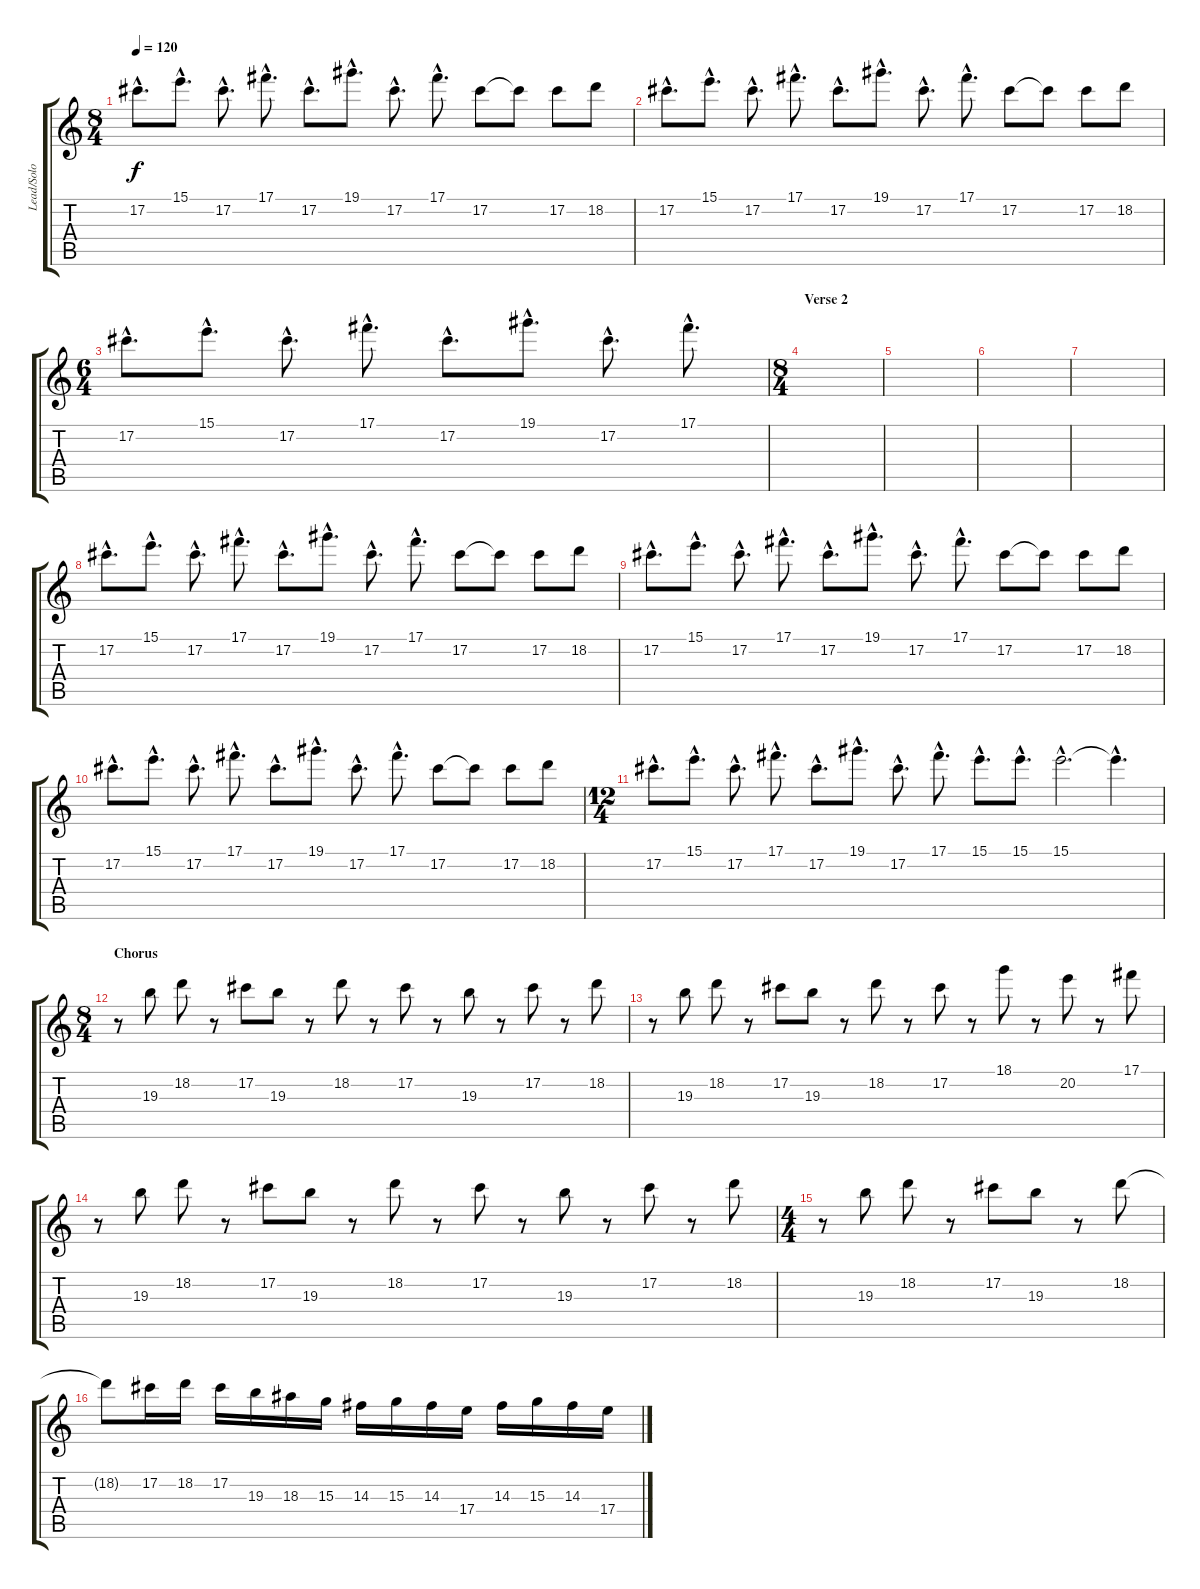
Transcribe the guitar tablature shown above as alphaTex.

\track ("Lead/Solo" "Lead/Solo") {instrument overdrivenguitar}
\staff {score tabs}
\tuning (Db4 Ab3 E3 B2 Gb2 B1) {hide}
\ts (8 4)
\tempo 120
\clef g2
\ks c
17.2{hac}.8{d dy f} 15.1{hac}.8{d} 17.2{hac}.8{d} 17.1{hac}.8{d} 17.2{hac}.8{d} 19.1{hac}.8{d} 17.2{hac}.8{d} 17.1{hac}.8{d} 17.2.8 17.2{t}.8 17.2.8 18.2.8 |
17.2{hac}.8{d} 15.1{hac}.8{d} 17.2{hac}.8{d} 17.1{hac}.8{d} 17.2{hac}.8{d} 19.1{hac}.8{d} 17.2{hac}.8{d} 17.1{hac}.8{d} 17.2.8 17.2{t}.8 17.2.8 18.2.8 |
\ts (6 4)
17.2{hac}.8{d} 15.1{hac}.8{d} 17.2{hac}.8{d} 17.1{hac}.8{d} 17.2{hac}.8{d} 19.1{hac}.8{d} 17.2{hac}.8{d} 17.1{hac}.8{d} |
\ts (8 4)
\section ("" "Verse 2")
|
|
|
|
17.2{hac}.8{d} 15.1{hac}.8{d} 17.2{hac}.8{d} 17.1{hac}.8{d} 17.2{hac}.8{d} 19.1{hac}.8{d} 17.2{hac}.8{d} 17.1{hac}.8{d} 17.2.8 17.2{t}.8 17.2.8 18.2.8 |
17.2{hac}.8{d} 15.1{hac}.8{d} 17.2{hac}.8{d} 17.1{hac}.8{d} 17.2{hac}.8{d} 19.1{hac}.8{d} 17.2{hac}.8{d} 17.1{hac}.8{d} 17.2.8 17.2{t}.8 17.2.8 18.2.8 |
17.2{hac}.8{d} 15.1{hac}.8{d} 17.2{hac}.8{d} 17.1{hac}.8{d} 17.2{hac}.8{d} 19.1{hac}.8{d} 17.2{hac}.8{d} 17.1{hac}.8{d} 17.2.8 17.2{t}.8 17.2.8 18.2.8 |
\ts (12 4)
17.2{hac}.8{d} 15.1{hac}.8{d} 17.2{hac}.8{d} 17.1{hac}.8{d} 17.2{hac}.8{d} 19.1{hac}.8{d} 17.2{hac}.8{d} 17.1{hac}.8{d} 15.1{hac}.8{d} 15.1{hac}.8{d} 15.1{hac}.2{d} 15.1{hac t}.4{d} |
\ts (8 4)
\section ("" "Chorus")
r.8 19.3.8 18.2.8 r.8 17.2.8 19.3.8 r.8 18.2.8 r.8 17.2.8 r.8 19.3.8 r.8 17.2.8 r.8 18.2.8 |
r.8 19.3.8 18.2.8 r.8 17.2.8 19.3.8 r.8 18.2.8 r.8 17.2.8 r.8 18.1.8 r.8 20.2.8 r.8 17.1.8 |
r.8 19.3.8 18.2.8 r.8 17.2.8 19.3.8 r.8 18.2.8 r.8 17.2.8 r.8 19.3.8 r.8 17.2.8 r.8 18.2.8 |
\ts (4 4)
r.8 19.3.8 18.2.8 r.8 17.2.8 19.3.8 r.8 18.2.8 |
18.2{t}.8 17.2.16 18.2.16 17.2.16 19.3.16 18.3.16 15.3.16 14.3.16 15.3.16 14.3.16 17.4.16 14.3.16 15.3.16 14.3.16 17.4.16
